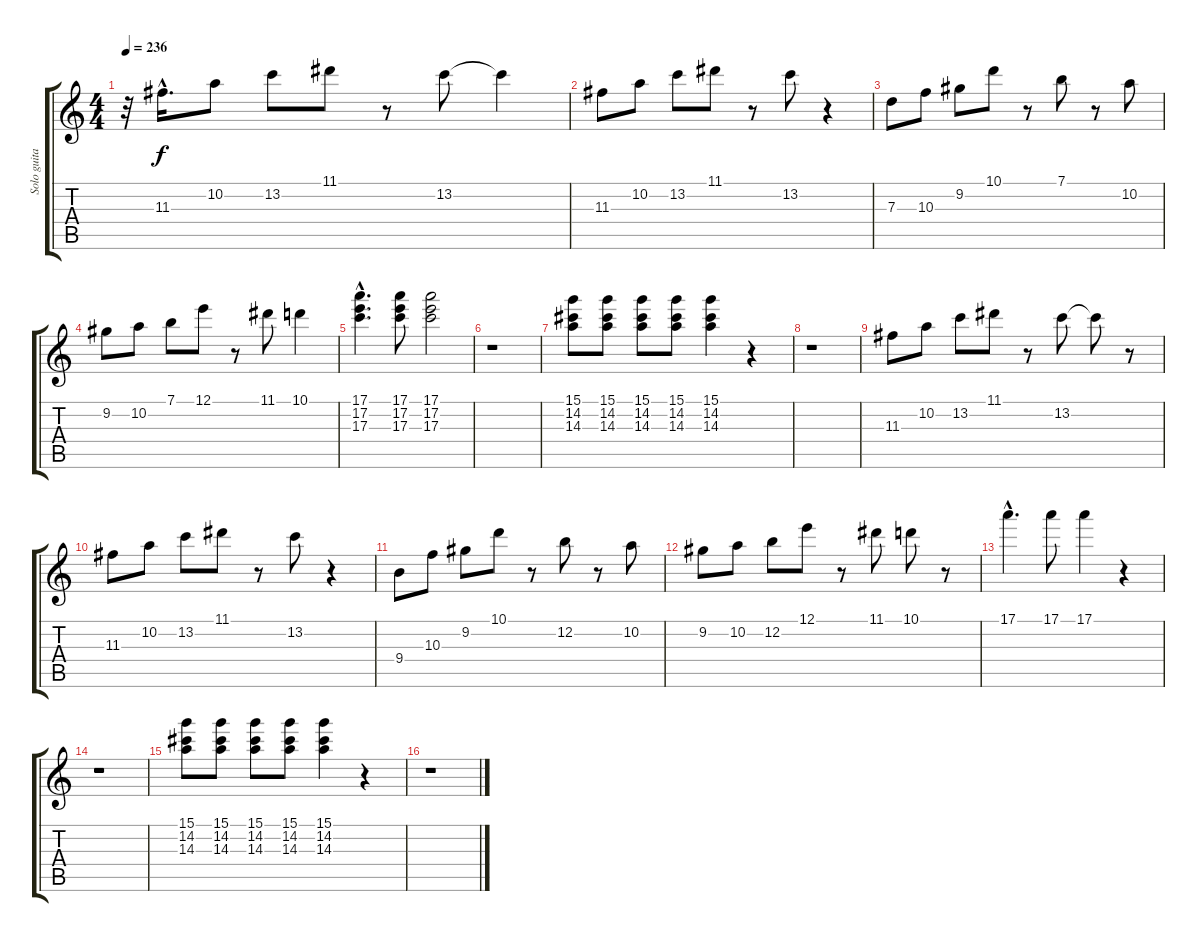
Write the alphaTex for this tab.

\track ("Solo guitar" "Solo guita") {instrument acousticguitarsteel}
\staff {score tabs}
\tuning (E4 B3 G3 D3 A2 E2) {hide}
\ts (4 4)
\tempo 236
\clef g2
\ks c
r.32{dy f} 11.3{hac}.16{d} 10.2.8 13.2.8 11.1.8 r.8 13.2.8 13.2{t}.4 |
11.3.8 10.2.8 13.2.8 11.1.8 r.8 13.2.8 r.4 |
7.3.8 10.3.8 9.2.8 10.1.8 r.8 7.1.8 r.8 10.2.8 |
9.2.8 10.2.8 7.1.8 12.1.8 r.8 11.1.8 10.1.4 |
(17.1{hac} 17.2{hac} 17.3{hac}).4{d} (17.1 17.2 17.3).8 (17.1 17.2 17.3).2 |
r.1 |
(15.1 14.2 14.3).8 (15.1 14.2 14.3).8 (15.1 14.2 14.3).8 (15.1 14.2 14.3).8 (15.1 14.2 14.3).4 r.4 |
r.1 |
11.3.8 10.2.8 13.2.8 11.1.8 r.8 13.2.8 13.2{t}.8 r.8 |
11.3.8 10.2.8 13.2.8 11.1.8 r.8 13.2.8 r.4 |
9.4.8 10.3.8 9.2.8 10.1.8 r.8 12.2.8 r.8 10.2.8 |
9.2.8 10.2.8 12.2.8 12.1.8 r.8 11.1.8 10.1.8 r.8 |
17.1{hac}.4{d} 17.1.8 17.1.4 r.4 |
r.1 |
(15.1 14.2 14.3).8 (15.1 14.2 14.3).8 (15.1 14.2 14.3).8 (15.1 14.2 14.3).8 (15.1 14.2 14.3).4 r.4 |
r.1
